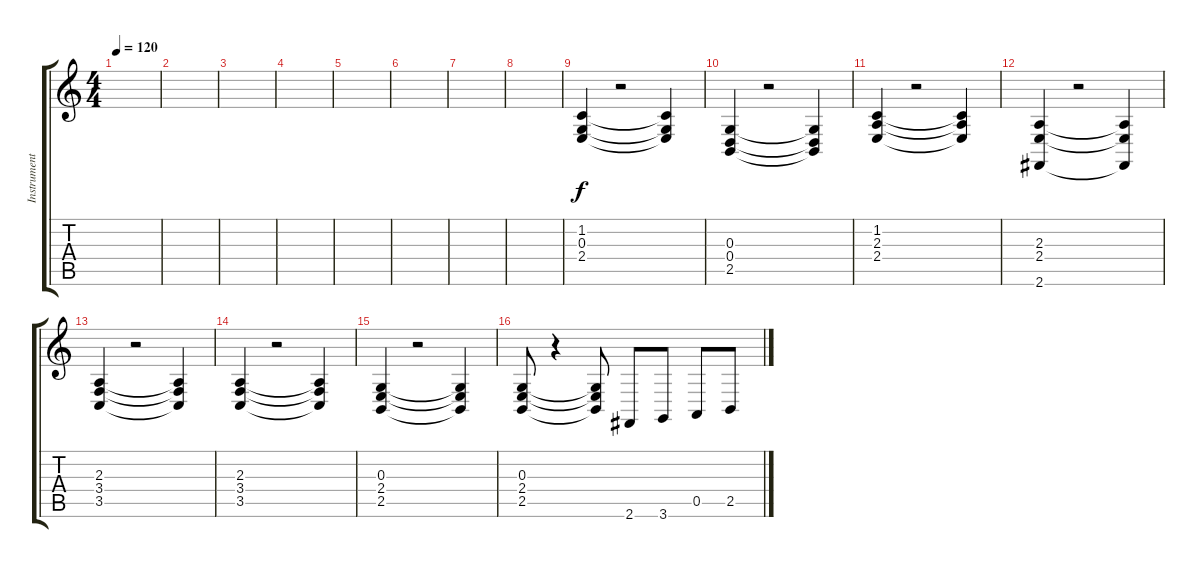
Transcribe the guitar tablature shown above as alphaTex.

\track ("Instrumental" "Instrument") {instrument stringensemble1}
\staff {score tabs}
\tuning (E4 B3 G3 D3 A2 E2) {hide}
\ts (4 4)
\tempo 120
\clef g2
\ks c
|
|
|
|
|
|
|
|
(1.2 0.3 2.4).4 r.2 (1.2{t} 0.3{t} 2.4{t}).4 |
(0.3 0.4 2.5).4 r.2 (0.3{t} 0.4{t} 2.5{t}).4 |
(1.2 2.3 2.4).4 r.2 (1.2{t} 2.3{t} 2.4{t}).4 |
(2.3 2.4 2.6).4 r.2 (2.3{t} 2.4{t} 2.6{t}).4 |
(2.3 3.4 3.5).4 r.2 (2.3{t} 3.4{t} 3.5{t}).4 |
(2.3 3.4 3.5).4 r.2 (2.3{t} 3.4{t} 3.5{t}).4 |
(0.3 2.4 2.5).4 r.2 (0.3{t} 2.4{t} 2.5{t}).4 |
(0.3 2.4 2.5).8 r.4 (0.3{t} 2.4{t} 2.5{t}).8 2.6.8 3.6.8 0.5.8 2.5.8
